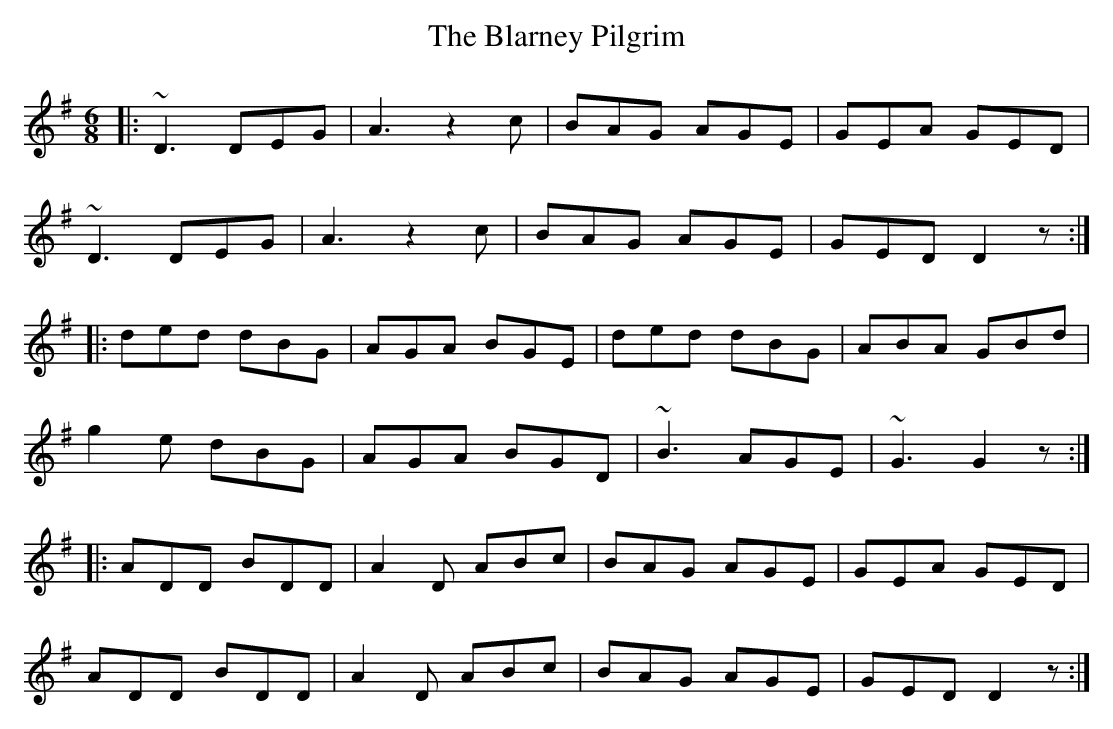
X:1
T:Blarney Pilgrim, The
M:6/8
K:G
|:~D3 DEG|A3 z2 c|BAG AGE|GEA GED|
~D3 DEG|A3 z2 c |BAG AGE|GED D2z:|
|:ded dBG|AGA BGE|ded dBG|ABA GBd|
g2e dBG|AGA BGD|~B3 AGE|~G3 G2 z:|
|:ADD BDD|A2D ABc|BAG AGE|GEA GED|
ADD BDD|A2D ABc|BAG AGE|GED D2 z:|
